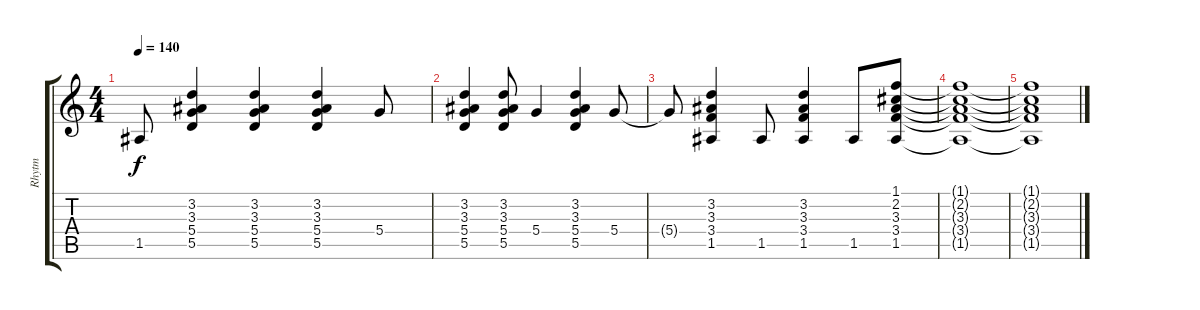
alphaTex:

\track ("Rhytm" "Rhytm") {instrument acousticguitarsteel}
\staff {score tabs}
\tuning (E4 B3 G3 D3 A2 E2) {hide}
\ts (4 4)
\tempo 140
\clef g2
\ks c
1.5{t}.8{dy f} (3.2 3.3 5.4 5.5).4 (3.2 3.3 5.4 5.5).4 (3.2 3.3 5.4 5.5).4 5.4.8 |
(3.2 3.3 5.4 5.5).4 (3.2 3.3 5.4 5.5).8 5.4.4 (3.2 3.3 5.4 5.5).4 5.4.8 |
5.4{t}.8 (3.2 3.3 3.4 1.5).4 1.5.8 (3.2 3.3 3.4 1.5).4 1.5.8 (1.1 2.2 3.3 3.4 1.5).8 |
(1.1{t} 2.2{t} 3.3{t} 3.4{t} 1.5{t}).1 |
(1.1{t} 2.2{t} 3.3{t} 3.4{t} 1.5{t}).1
